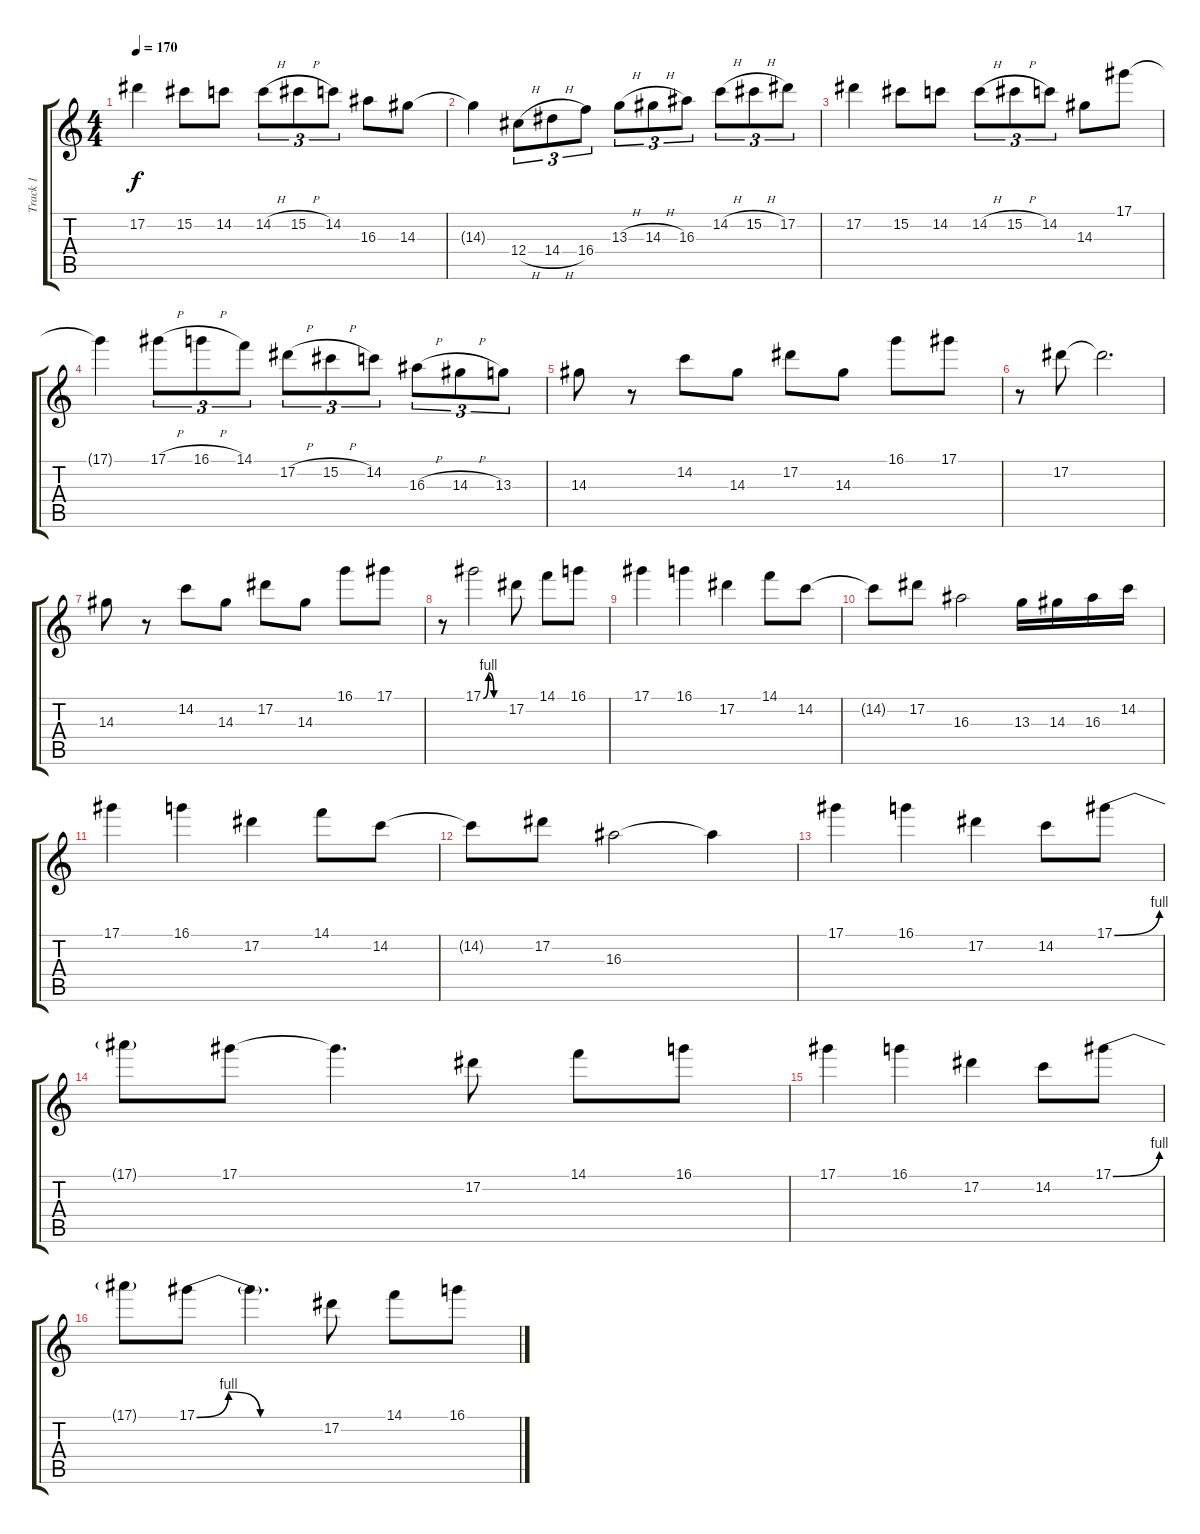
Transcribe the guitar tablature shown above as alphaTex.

\track ("Track 1" "Track 1") {instrument overdrivenguitar}
\staff {score tabs}
\tuning (Eb4 Bb3 Gb3 Db3 Ab2 Db2) {hide}
\ts (4 4)
\tempo 170
\clef g2
\ks c
17.2.4{dy f} 15.2.8 14.2.8 14.2{h}.8{tu (3 2)} 15.2{h}.8{tu (3 2)} 14.2.8{tu (3 2)} 16.3.8 14.3.8 |
14.3{t}.4 12.4{h}.8{tu (3 2)} 14.4{h}.8{tu (3 2)} 16.4.8{tu (3 2)} 13.3{h}.8{tu (3 2)} 14.3{h}.8{tu (3 2)} 16.3.8{tu (3 2)} 14.2{h}.8{tu (3 2)} 15.2{h}.8{tu (3 2)} 17.2.8{tu (3 2)} |
17.2.4 15.2.8 14.2.8 14.2{h}.8{tu (3 2)} 15.2{h}.8{tu (3 2)} 14.2.8{tu (3 2)} 14.3.8 17.1.8 |
17.1{t}.4 17.1{h}.8{tu (3 2)} 16.1{h}.8{tu (3 2)} 14.1.8{tu (3 2)} 17.2{h}.8{tu (3 2)} 15.2{h}.8{tu (3 2)} 14.2.8{tu (3 2)} 16.3{h}.8{tu (3 2)} 14.3{h}.8{tu (3 2)} 13.3.8{tu (3 2)} |
14.3.8 r.8 14.2.8 14.3.8 17.2.8 14.3.8 16.1.8 17.1.8 |
r.8 17.2.8 17.2{t}.2{d} |
14.3.8 r.8 14.2.8 14.3.8 17.2.8 14.3.8 16.1.8 17.1.8 |
r.8 17.1{be (custom 0 0 15 4 30 0 45 0 60 0)}.2 17.2.8 14.1.8 16.1.8 |
17.1.4 16.1.4 17.2.4 14.1.8 14.2.8 |
14.2{t}.8 17.2.8 16.3.2 13.3.16 14.3.16 16.3.16 14.2.16 |
17.1.4 16.1.4 17.2.4 14.1.8 14.2.8 |
14.2{t}.8 17.2.8 16.3.2 16.3{t}.4 |
17.1.4 16.1.4 17.2.4 14.2.8 17.1{be (bend 0 0 60 4)}.8 |
17.1{t}.8 17.1.8 17.1{t}.4{d} 17.2.8 14.1.8 16.1.8 |
17.1.4 16.1.4 17.2.4 14.2.8 17.1{be (bend 0 0 60 4)}.8 |
17.1{t}.8 17.1{be (custom 0 0 15 4 30 0 45 0 60 0)}.8 17.1{t}.4{d} 17.2.8 14.1.8 16.1.8
